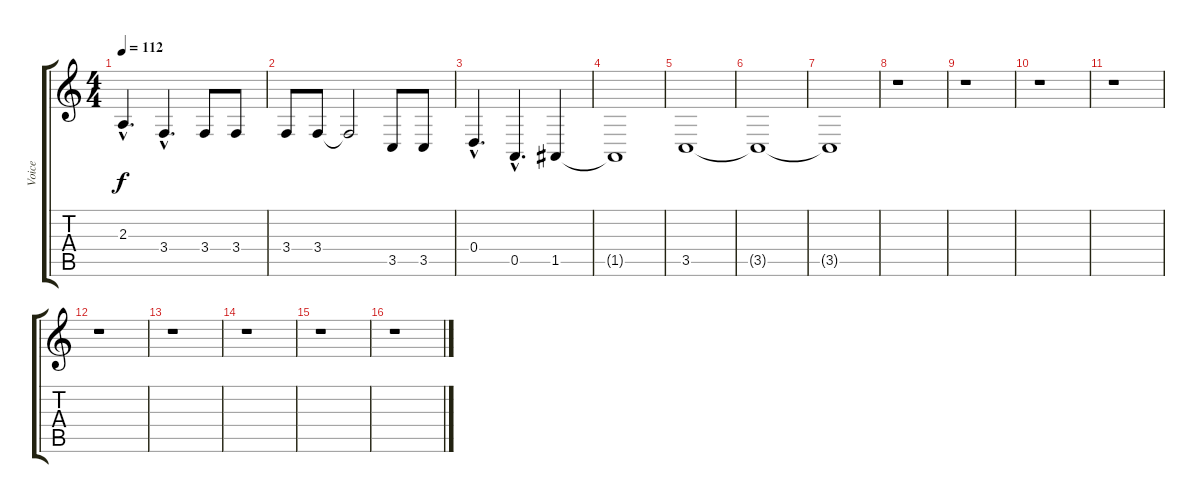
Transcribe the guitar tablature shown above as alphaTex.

\track ("Voice" "Voice") {instrument harpsichord}
\staff {score tabs}
\tuning (E4 B3 G3 D3 A2 E2) {hide}
\ts (4 4)
\tempo 112
\clef g2
\ks c
2.3{hac}.4{d dy f} 3.4{hac}.4{d} 3.4.8 3.4.8 |
3.4.8 3.4.8 3.4{t}.2 3.5.8 3.5.8 |
0.4{hac}.4{d} 0.5{hac}.4{d} 1.5.4 |
1.5{t}.1 |
3.5.1 |
3.5{t}.1 |
3.5{t}.1 |
r.1 |
r.1 |
r.1 |
r.1 |
r.1 |
r.1 |
r.1 |
r.1 |
r.1
